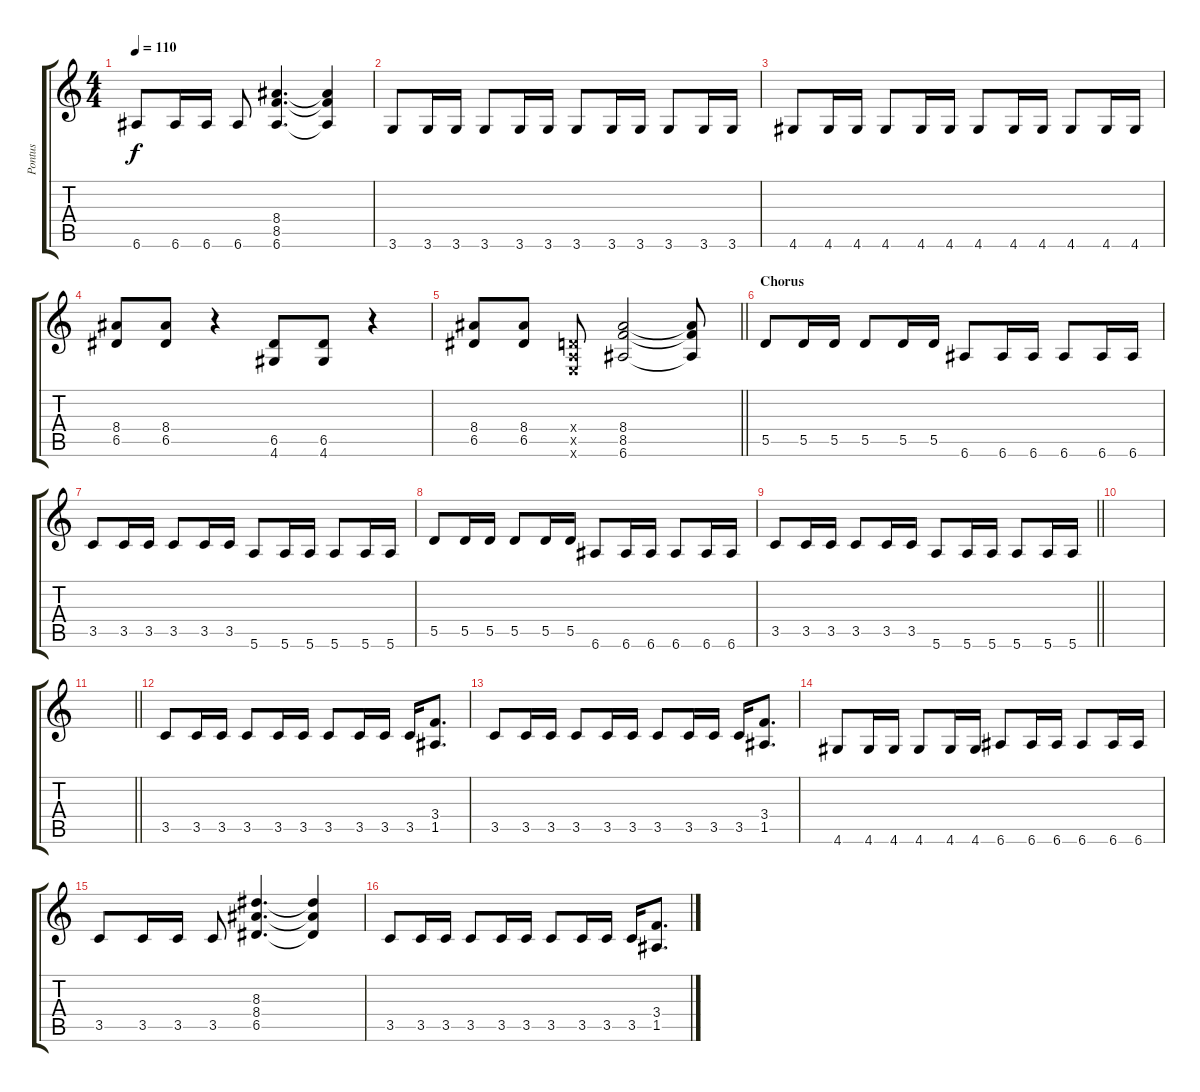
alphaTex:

\track ("Pontus" "Pontus") {instrument distortionguitar}
\staff {score tabs}
\tuning (E4 B3 G3 D3 A2 E2) {hide}
\ts (4 4)
\tempo 110
\clef g2
\ks c
6.6.8{dy f} 6.6.16 6.6.16 6.6.8 (8.4 8.5 6.6).4{d} (8.4{t} 8.5{t} 6.6{t}).4 |
3.6.8 3.6.16 3.6.16 3.6.8 3.6.16 3.6.16 3.6.8 3.6.16 3.6.16 3.6.8 3.6.16 3.6.16 |
4.6.8 4.6.16 4.6.16 4.6.8 4.6.16 4.6.16 4.6.8 4.6.16 4.6.16 4.6.8 4.6.16 4.6.16 |
(8.4 6.5).8 (8.4 6.5).8 r.4 (6.5 4.6).8 (6.5 4.6).8 r.4 |
\barLineRight lightlight
(8.4 6.5).8 (8.4 6.5).8 (0.4{x} 0.5{x} 0.6{x}).8 (8.4 8.5 6.6).2 (8.4{t} 8.5{t} 6.6{t}).8 |
\section ("" "Chorus")
5.5.8 5.5.16 5.5.16 5.5.8 5.5.16 5.5.16 6.6.8 6.6.16 6.6.16 6.6.8 6.6.16 6.6.16 |
3.5.8 3.5.16 3.5.16 3.5.8 3.5.16 3.5.16 5.6.8 5.6.16 5.6.16 5.6.8 5.6.16 5.6.16 |
5.5.8 5.5.16 5.5.16 5.5.8 5.5.16 5.5.16 6.6.8 6.6.16 6.6.16 6.6.8 6.6.16 6.6.16 |
\barLineRight lightlight
3.5.8 3.5.16 3.5.16 3.5.8 3.5.16 3.5.16 5.6.8 5.6.16 5.6.16 5.6.8 5.6.16 5.6.16 |
|
\barLineRight lightlight
|
3.5.8 3.5.16 3.5.16 3.5.8 3.5.16 3.5.16 3.5.8 3.5.16 3.5.16 3.5.16 (3.4 1.5).8{d} |
3.5.8 3.5.16 3.5.16 3.5.8 3.5.16 3.5.16 3.5.8 3.5.16 3.5.16 3.5.16 (3.4 1.5).8{d} |
4.6.8 4.6.16 4.6.16 4.6.8 4.6.16 4.6.16 6.6.8 6.6.16 6.6.16 6.6.8 6.6.16 6.6.16 |
3.5.8 3.5.16 3.5.16 3.5.8 (8.3 8.4 6.5).4{d} (8.3{t} 8.4{t} 6.5{t}).4 |
3.5.8 3.5.16 3.5.16 3.5.8 3.5.16 3.5.16 3.5.8 3.5.16 3.5.16 3.5.16 (3.4 1.5).8{d}
